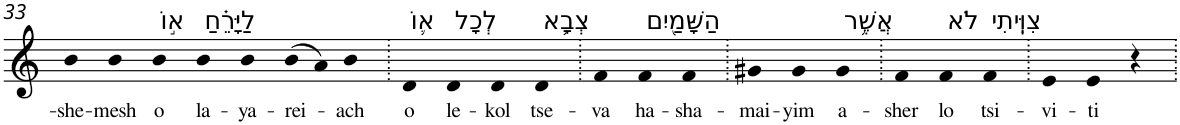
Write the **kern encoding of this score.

**kern	**text
*part1	*part1
*staff1	*staff1
*I"Piano	*
*I'Pno	*
!!LO:PB:g=z
*clefG2	*
*k[]	*
=33	=33
!	!LO:LY:b
4b	-she-
!	!LO:LY:b
4b	-mesh
!LO:TX:a:t=א֣וֹ	!
!	!LO:LY:b
4b	o
!LO:TX:a:t=לַיָּרֵ֗חַ	!
!	!LO:LY:b
4b	la-
!	!LO:LY:b
4b	-ya-
!	!LO:LY:b
(8b	-rei-
8a)	.
!	!LO:LY:b
4b	-ach
=34.	=34.
!LO:TX:a:t=א֛וֹ	!
!	!LO:LY:b
4d	o
!LO:TX:a:t=לְכָל	!
!	!LO:LY:b
4d	le-
!	!LO:LY:b
4d	-kol
!LO:TX:a:t=צְבָ֥א	!
!	!LO:LY:b
4d	tse-
=35.	=35.
!	!LO:LY:b
4f	-va
!LO:TX:a:t=הַשָּׁמַ֖יִם	!
!	!LO:LY:b
4f	ha-
!	!LO:LY:b
4f	-sha-
=36.	=36.
!	!LO:LY:b
4g#X	-mai-
!	!LO:LY:b
4g#	-yim
!LO:TX:a:t=אֲשֶׁ֥ר	!
!	!LO:LY:b
4g#	a-
=37.	=37.
!	!LO:LY:b
4f	-sher
!LO:TX:a:t=לֹא	!
!	!LO:LY:b
4f	lo
!LO:TX:a:t=צִוִּֽיתִי	!
!	!LO:LY:b
4f	tsi-
=38.	=38.
!	!LO:LY:b
4e	-vi-
!	!LO:LY:b
4e	-ti
4r	.
=.	=.
*-	*-
